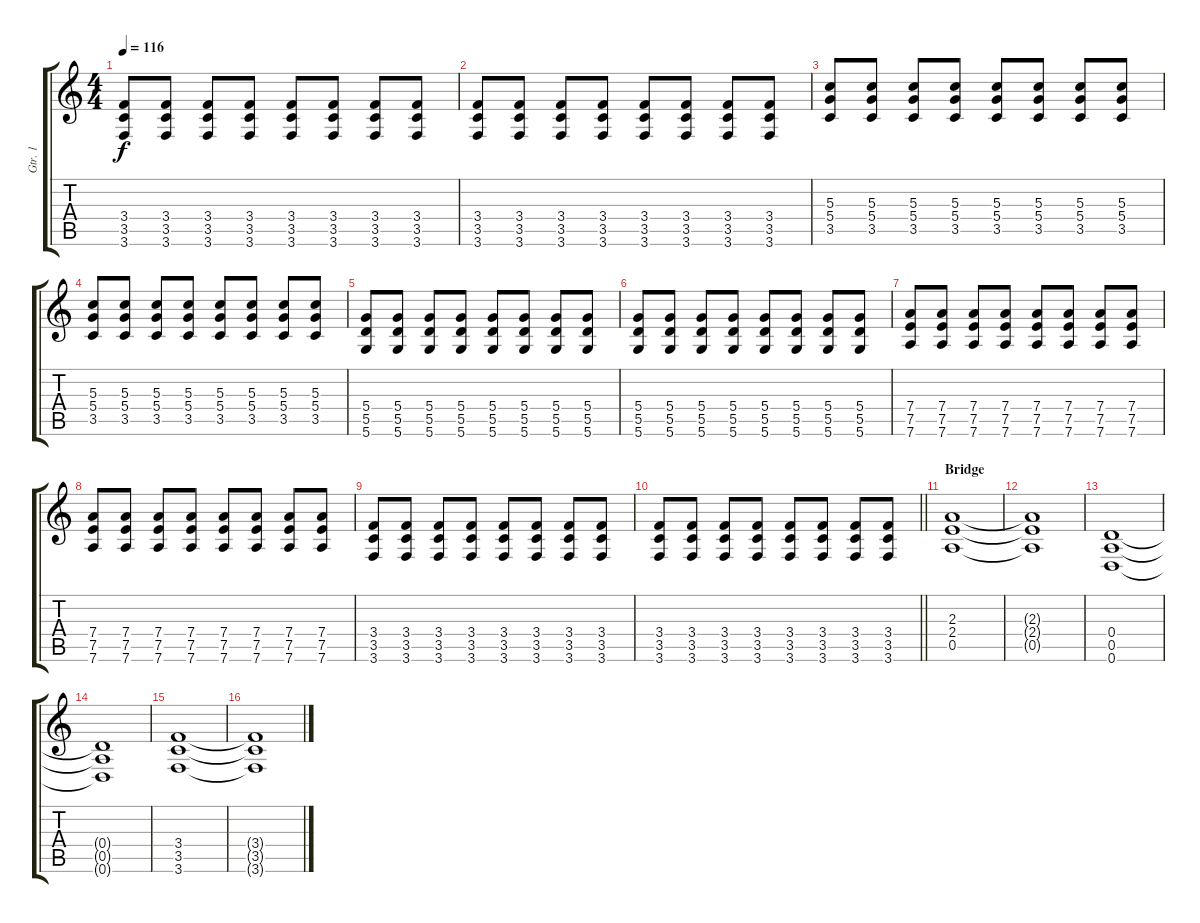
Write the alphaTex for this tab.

\track ("Gtr. 1" "Gtr. 1") {instrument distortionguitar}
\staff {score tabs}
\tuning (E4 B3 G3 D3 A2 D2) {hide}
\ts (4 4)
\tempo 116
\clef g2
\ks c
(3.4 3.5 3.6).8{dy f} (3.4 3.5 3.6).8 (3.4 3.5 3.6).8 (3.4 3.5 3.6).8 (3.4 3.5 3.6).8 (3.4 3.5 3.6).8 (3.4 3.5 3.6).8 (3.4 3.5 3.6).8 |
(3.4 3.5 3.6).8 (3.4 3.5 3.6).8 (3.4 3.5 3.6).8 (3.4 3.5 3.6).8 (3.4 3.5 3.6).8 (3.4 3.5 3.6).8 (3.4 3.5 3.6).8 (3.4 3.5 3.6).8 |
(5.3 5.4 3.5).8 (5.3 5.4 3.5).8 (5.3 5.4 3.5).8 (5.3 5.4 3.5).8 (5.3 5.4 3.5).8 (5.3 5.4 3.5).8 (5.3 5.4 3.5).8 (5.3 5.4 3.5).8 |
(5.3 5.4 3.5).8 (5.3 5.4 3.5).8 (5.3 5.4 3.5).8 (5.3 5.4 3.5).8 (5.3 5.4 3.5).8 (5.3 5.4 3.5).8 (5.3 5.4 3.5).8 (5.3 5.4 3.5).8 |
(5.4 5.5 5.6).8 (5.4 5.5 5.6).8 (5.4 5.5 5.6).8 (5.4 5.5 5.6).8 (5.4 5.5 5.6).8 (5.4 5.5 5.6).8 (5.4 5.5 5.6).8 (5.4 5.5 5.6).8 |
(5.4 5.5 5.6).8 (5.4 5.5 5.6).8 (5.4 5.5 5.6).8 (5.4 5.5 5.6).8 (5.4 5.5 5.6).8 (5.4 5.5 5.6).8 (5.4 5.5 5.6).8 (5.4 5.5 5.6).8 |
(7.4 7.5 7.6).8 (7.4 7.5 7.6).8 (7.4 7.5 7.6).8 (7.4 7.5 7.6).8 (7.4 7.5 7.6).8 (7.4 7.5 7.6).8 (7.4 7.5 7.6).8 (7.4 7.5 7.6).8 |
(7.4 7.5 7.6).8 (7.4 7.5 7.6).8 (7.4 7.5 7.6).8 (7.4 7.5 7.6).8 (7.4 7.5 7.6).8 (7.4 7.5 7.6).8 (7.4 7.5 7.6).8 (7.4 7.5 7.6).8 |
(3.4 3.5 3.6).8 (3.4 3.5 3.6).8 (3.4 3.5 3.6).8 (3.4 3.5 3.6).8 (3.4 3.5 3.6).8 (3.4 3.5 3.6).8 (3.4 3.5 3.6).8 (3.4 3.5 3.6).8 |
\barLineRight lightlight
(3.4 3.5 3.6).8 (3.4 3.5 3.6).8 (3.4 3.5 3.6).8 (3.4 3.5 3.6).8 (3.4 3.5 3.6).8 (3.4 3.5 3.6).8 (3.4 3.5 3.6).8 (3.4 3.5 3.6).8 |
\section ("" "Bridge")
(2.3 2.4 0.5).1 |
(2.3{t} 2.4{t} 0.5{t}).1 |
(0.4 0.5 0.6).1 |
(0.4{t} 0.5{t} 0.6{t}).1 |
(3.4 3.5 3.6).1 |
(3.4{t} 3.5{t} 3.6{t}).1
